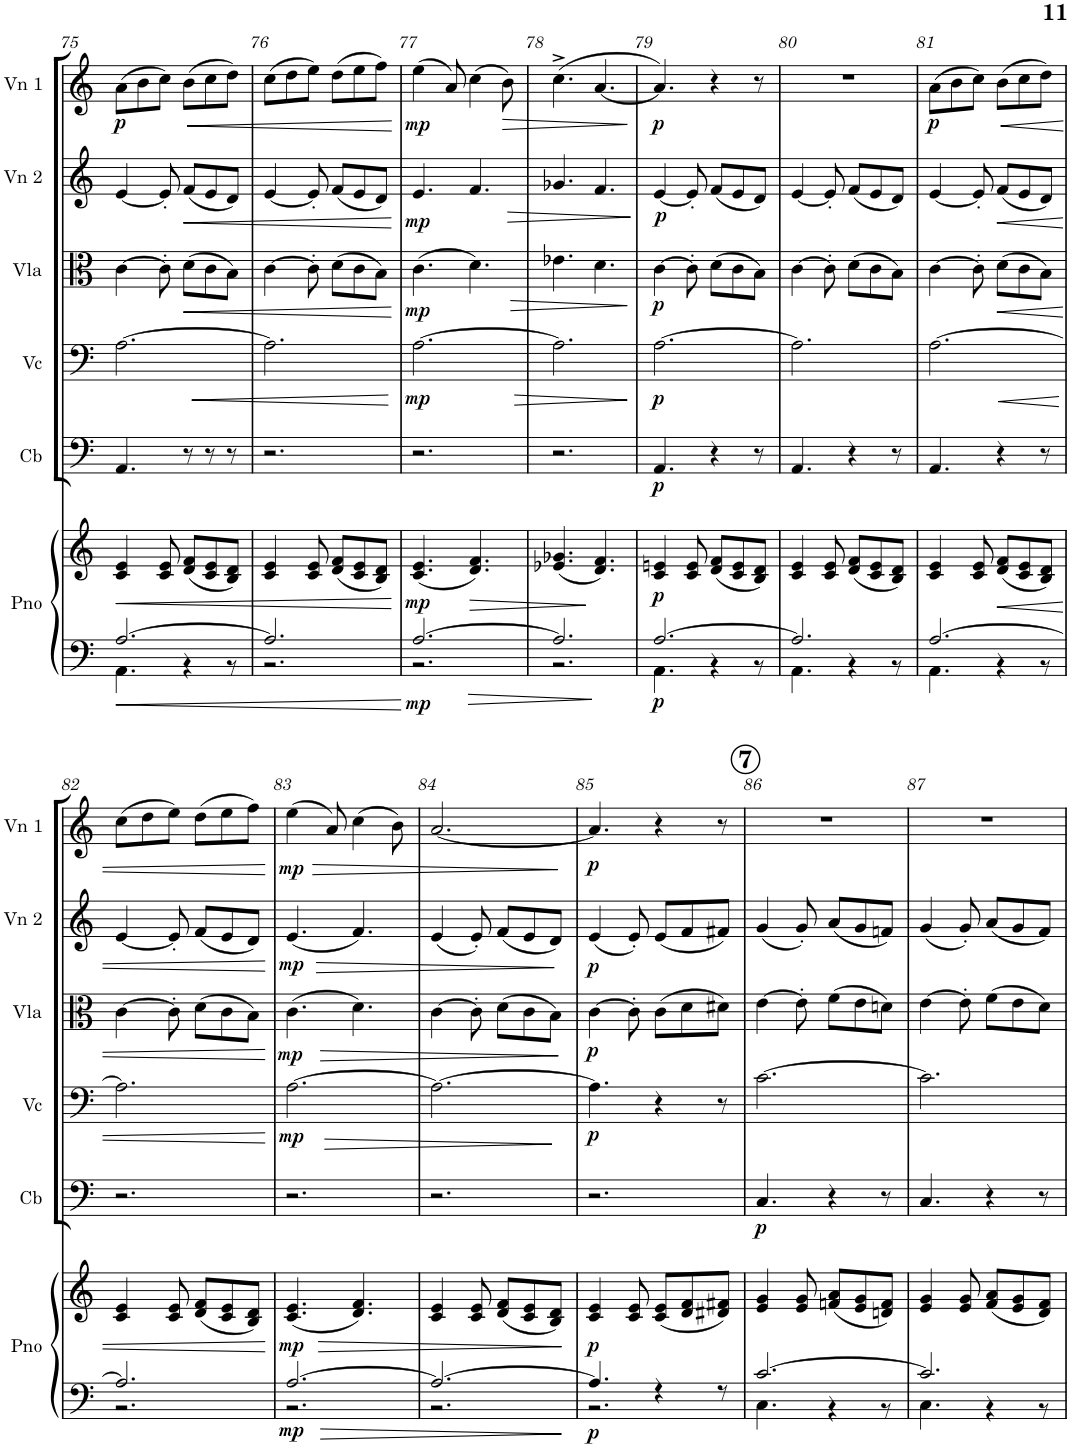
**kern	**kern	**dynam	**kern	**dynam	**kern	**dynam	**kern	**dynam	**kern	**dynam	**kern	**dynam
*part6	*part6	*part6	*part5	*part5	*part4	*part4	*part3	*part3	*part2	*part2	*part1	*part1
*staff7	*staff6	*staff6/7	*staff5	*staff5	*staff4	*staff4	*staff3	*staff3	*staff2	*staff2	*staff1	*staff1
*I"Piano	*	*	*I"Contrabass	*	*I"Violoncello	*	*I"Viola	*	*I"Violin 2	*	*I"Violin 1	*
*I'Pno	*	*	*I'Cb	*	*I'Vc	*	*I'Vla	*	*I'Vn 2	*	*I'Vn 1	*
!!LO:PB:g=z
*clefF4	*clefG2	*	*clefF4	*	*clefF4	*	*clefC3	*	*clefG2	*	*clefG2	*
*	*	*	*Trd7c12	*	*	*	*	*	*	*	*	*
*k[]	*k[]	*	*k[]	*	*k[]	*	*k[]	*	*k[]	*	*k[]	*
*M6/8	*M6/8	*	*M6/8	*	*M6/8	*	*M6/8	*	*M6/8	*	*M6/8	*
=75	=75	=75	=75	=75	=75	=75	=75	=75	=75	=75	=75	=75
*^	*	*	*	*	*	*	*	*	*	*	*	*
!	!	!	!LO:HP:b	!	!	!	!	!	!	!	!	!	!LO:DY:b
[2.A/	4.AA\	4c/ 4e/	<	4.AA/	.	[2.A\	.	[4c\	.	[4e/	.	(8a\L	p
.	.	.	.	.	.	.	.	.	.	.	.	8b\	.
.	.	8c/ 8e/	.	.	.	.	.	8c'\]	.	8e'/]	.	8cc\J)	.
!	!	!	!	!	!	!	!	!	!LO:HP:b	!	!LO:HP:b	!	!LO:HP:b
.	4r	(8d/ 8f/L	.	8r	.	.	.	(8d\L	<	(8f/L	<	(8b\L	<
.	.	8c/ 8e/	.	8r	.	.	.	8c\	.	8e/	.	8cc\	.
.	8r	8B/ 8d/J)	.	8r	.	.	.	8B\J)	.	8d/J)	.	8dd\J)	.
=76	=76	=76	=76	=76	=76	=76	=76	=76	=76	=76	=76	=76	=76
!	!	!	!	!	!	!	!LO:HP:b	!	!	!	!	!	!
2.A/]	2.r	4c/ 4e/	.	2.r	.	2.A\]	<	[4c\	.	[4e/	.	(8cc\L	.
.	.	.	.	.	.	.	.	.	.	.	.	8dd\	.
.	.	8c/ 8e/	.	.	.	.	.	8c'\]	.	8e'/]	.	8ee\J)	.
.	.	(8d/ 8f/L	.	.	.	.	.	(8d\L	.	(8f/L	.	(8dd\L	.
.	.	8c/ 8e/	.	.	.	.	.	8c\	.	8e/	.	8ee\	.
.	.	8B/ 8d/J)	.	.	.	.	.	8B\J)	.	8d/J)	.	8ff\J)	.
*v	*v	*	*	*	*	*	*	*	*	*	*	*	*
.	.	.	.	.	.	[	.	[	.	[	.	[
=77	=77	=77	=77	=77	=77	=77	=77	=77	=77	=77	=77	=77
*^	*	*	*	*	*	*	*	*	*	*	*	*
!	!	!	!LO:DY:b	!	!	!	!LO:DY:b	!	!LO:DY:b	!	!LO:DY:b	!	!LO:DY:b
*	*^	*	*	*	*	*	*	*	*	*	*	*	*
[2.A/	2.r	16ryy	(4.c/ 4.e/	mp	2.r	.	[2.A\	mp	(4.c\	mp	4.e/	mp	(4ee\	mp
!	!	!	!	!LO:DY:b=2	!	!	!	!	!	!	!	!	!	!
.	.	2ryy	.	mp	.	.	.	.	.	.	.	.	.	.
.	.	.	.	.	.	.	.	.	.	.	.	.	8a/)	.
!	!	!	!	!LO:HP:b	!	!	!	!	!	!	!	!	!	!
.	.	.	4.d/ 4.f/)	>	.	.	.	.	4.d\)	.	4.f/	.	(4cc\	.
.	.	8.ryy	.	.	.	.	.	.	.	.	.	.	.	.
!	!	!	!	!	!	!	!	!	!	!	!	!	!	!LO:HP:b
.	.	.	.	.	.	.	.	.	.	.	.	.	8b\)	>
=78	=78	=78	=78	=78	=78	=78	=78	=78	=78	=78	=78	=78	=78	=78
!	!	!	!	!	!	!	!	!LO:HP:b	!	!LO:HP:b	!	!LO:HP:b	!	!
*	*v	*v	*	*	*	*	*	*	*	*	*	*	*	*
2.A/]	2.r	(4.e-X/ 4.g-X/	.	2.r	.	2.A\]	>	4.e-X\	>	4.g-X/	>	(4.cc^\	.
.	.	4.d/ 4.f/)	[	.	.	.	.	4.d\	.	4.f/	.	[4.a/	.
*v	*v	*	*	*	*	*	*	*	*	*	*	*	*
.	.	.	.	.	.	]	.	]	.	.	.	]
=79	=79	=79	=79	=79	=79	=79	=79	=79	=79	=79	=79	=79
*^	*	*	*	*	*	*	*	*	*	*	*	*
!	!	!	!LO:DY:b=2	!	!	!	!	!	!	!	!	!	!
!	!	!	!LO:DY:n=1:b	!	!LO:DY:b	!	!LO:DY:b	!	!LO:DY:b	!	!	!	!LO:DY:b
*	*	*	*	*	*	*	*	*	*	*^	*	*	*
[2.A/	4.AA\	4c/ 4en/	p p	4.AA/	p	[2.A\	p	[4c\	p	[4e/	16ryy	.	4.a/])	p
!	!	!	!	!	!	!	!	!	!	!	!	!LO:DY:b	!	!
.	.	.	.	.	.	.	.	.	.	.	2ryy	p	.	.
.	.	8c/ 8e/	.	.	.	.	.	8c'\]	.	8e'/]	.	]	.	.
.	4r	(8d/ 8f/L	.	4r	.	.	.	(8d\L	.	(8f/L	.	.	4r	.
.	.	8c/ 8e/	.	.	.	.	.	8c\	.	8e/	.	.	.	.
.	.	.	.	.	.	.	.	.	.	.	8.ryy	.	.	.
.	8r	8B/ 8d/J)	.	8r	.	.	.	8B\J)	.	8d/J)	.	.	8r	.
*	*	*	*	*	*	*	*	*	*	*v	*v	*	*	*
=80	=80	=80	=80	=80	=80	=80	=80	=80	=80	=80	=80	=80	=80
2.A/]	4.AA\	4c/ 4e/	.	4.AA/	.	2.A\]	.	[4c\	.	[4e/	.	2.r	.
.	.	8c/ 8e/	.	.	.	.	.	8c'\]	.	8e'/]	.	.	.
.	4r	(8d/ 8f/L	.	4r	.	.	.	(8d\L	.	(8f/L	.	.	.
.	.	8c/ 8e/	.	.	.	.	.	8c\	.	8e/	.	.	.
.	8r	8B/ 8d/J)	.	8r	.	.	.	8B\J)	.	8d/J)	.	.	.
=81	=81	=81	=81	=81	=81	=81	=81	=81	=81	=81	=81	=81	=81
!	!	!	!	!	!	!	!	!	!	!	!	!	!LO:DY:b
[2.A/	4.AA\	4c/ 4e/	.	4.AA/	.	[2.A\	.	[4c\	.	[4e/	.	(8a\L	p
.	.	.	.	.	.	.	.	.	.	.	.	8b\	.
.	.	8c/ 8e/	.	.	.	.	.	8c'\]	.	8e'/]	.	8cc\J)	.
!	!	!	!LO:HP:b	!	!	!	!	!	!LO:HP:b	!	!LO:HP:b	!	!LO:HP:b
.	4r	(8d/ 8f/L	<	4r	.	.	.	(8d\L	<	(8f/L	<	(8b\L	<
.	.	8c/ 8e/	.	.	.	.	.	8c\	.	8e/	.	8cc\	.
.	8r	8B/ 8d/J)	.	8r	.	.	.	8B\J)	.	8d/J)	.	8dd\J)	.
!!LO:LB:g=z
=82	=82	=82	=82	=82	=82	=82	=82	=82	=82	=82	=82	=82	=82
!	!	!	!	!	!	!	!LO:HP:b	!	!	!	!	!	!
2.A/]	2.r	4c/ 4e/	.	2.r	.	2.A\]	<	[4c\	.	[4e/	.	(8cc\L	.
.	.	.	.	.	.	.	.	.	.	.	.	8dd\	.
.	.	8c/ 8e/	.	.	.	.	.	8c'\]	.	8e'/]	.	8ee\J)	.
.	.	(8d/ 8f/L	.	.	.	.	.	(8d\L	.	(8f/L	.	(8dd\L	.
.	.	8c/ 8e/	.	.	.	.	.	8c\	.	8e/	.	8ee\	.
.	.	8B/ 8d/J)	.	.	.	.	.	8B\J)	.	8d/J)	.	8ff\J)	.
*v	*v	*	*	*	*	*	*	*	*	*	*	*	*
.	.	]	.	.	.	[	.	[	.	[	.	[
=83	=83	=83	=83	=83	=83	=83	=83	=83	=83	=83	=83	=83
*^	*	*	*	*	*	*	*	*	*	*	*	*
!	!	!	!LO:DY:b=2	!	!	!	!	!	!	!	!	!	!LO:HP:b
!	!	!	!LO:DY:n=1:b	!	!	!	!LO:DY:b	!	!LO:DY:b	!	!LO:DY:b	!	!LO:DY:n=1:b
[2.A/	2.r	(4.c/ 4.e/	mp mp	2.r	.	[2.A\	mp	(4.c\	mp	(4.e/	mp	(4ee\	> mp
.	.	.	.	.	.	.	.	.	.	.	.	8a/)	.
!	!	!	!	!	!	!	!	!	!LO:HP:b	!	!LO:HP:b	!	!
.	.	4.d/ 4.f/)	.	.	.	.	.	4.d\)	>	4.f/)	>	(4cc\	.
.	.	.	.	.	.	.	.	.	.	.	.	8b\)	.
=84	=84	=84	=84	=84	=84	=84	=84	=84	=84	=84	=84	=84	=84
!	!	!	!	!	!	!	!LO:HP:b	!	!	!	!	!	!
2.A/_	2.r	4c/ 4e/	.	2.r	.	2.A\_	>	[4c\	.	(4e/	.	[2.a/	.
.	.	8c/ 8e/	.	.	.	.	.	8c'\]	.	8e'/)	.	.	.
.	.	(8d/ 8f/L	.	.	.	.	.	(8d\L	.	(8f/L	.	.	.
.	.	8c/ 8e/	.	.	.	.	.	8c\	.	8e/	.	.	.
.	.	8B/ 8d/J)	.	.	.	.	.	8B\J)	.	8d/J)	.	.	.
*v	*v	*	*	*	*	*	*	*	*	*	*	*	*
.	.	[	.	.	.	]	.	]	.	]	.	]
=85	=85	=85	=85	=85	=85	=85	=85	=85	=85	=85	=85	=85
*^	*	*	*	*	*	*	*	*	*	*	*	*
!	!	!	!LO:DY:b=2	!	!	!	!	!	!	!	!	!	!
!	!	!	!LO:DY:n=1:b	!	!	!	!LO:DY:b	!	!LO:DY:b	!	!LO:DY:b	!	!LO:DY:b
4.A/]	2.r	4c/ 4e/	p p	2.r	.	4.A\]	p	[4c\	p	(4e/	p	4.a/]	p
.	.	8c/ 8e/	.	.	.	.	.	8c'\]	.	8e'/)	.	.	.
4r	.	(8c/ 8e/L	.	.	.	4r	.	(8c\L	.	(8e/L	.	4r	.
.	.	8d/ 8f/	.	.	.	.	.	8d\	.	8f/	.	.	.
8r	.	8d#X/ 8f#X/J)	.	.	.	8r	.	8d#X\J)	.	8f#X/J)	.	8r	.
!!LO:REH:place=s1:a:B:cj:enc=circle:fs=14:t=7
=86	=86	=86	=86	=86	=86	=86	=86	=86	=86	=86	=86	=86	=86
!	!	!	!	!	!LO:DY:b	!	!	!	!	!	!	!	!
[2.c/	4.C\	4e/ 4g/	.	4.C/	p	[2.c\	.	[4e\	.	(4g/	.	2.r	.
.	.	8e/ 8g/	.	.	.	.	.	8e'\]	.	8g'/)	.	.	.
.	4r	(8fn/ 8a/L	.	4r	.	.	.	(8f\L	.	(8a/L	.	.	.
.	.	8e/ 8g/	.	.	.	.	.	8e\	.	8g/	.	.	.
.	8r	8dn/ 8f/J)	.	8r	.	.	.	8dn\J)	.	8fn/J)	.	.	.
=87	=87	=87	=87	=87	=87	=87	=87	=87	=87	=87	=87	=87	=87
2.c/]	4.C\	4e/ 4g/	.	4.C/	.	2.c\]	.	[4e\	.	(4g/	.	2.r	.
.	.	8e/ 8g/	.	.	.	.	.	8e'\]	.	8g'/)	.	.	.
.	4r	(8f/ 8a/L	.	4r	.	.	.	(8f\L	.	(8a/L	.	.	.
.	.	8e/ 8g/	.	.	.	.	.	8e\	.	8g/	.	.	.
.	8r	8d/ 8f/J)	.	8r	.	.	.	8d\J)	.	8f/J)	.	.	.
*v	*v	*	*	*	*	*	*	*	*	*	*	*	*
=	=	=	=	=	=	=	=	=	=	=	=	=
*-	*-	*-	*-	*-	*-	*-	*-	*-	*-	*-	*-	*-
